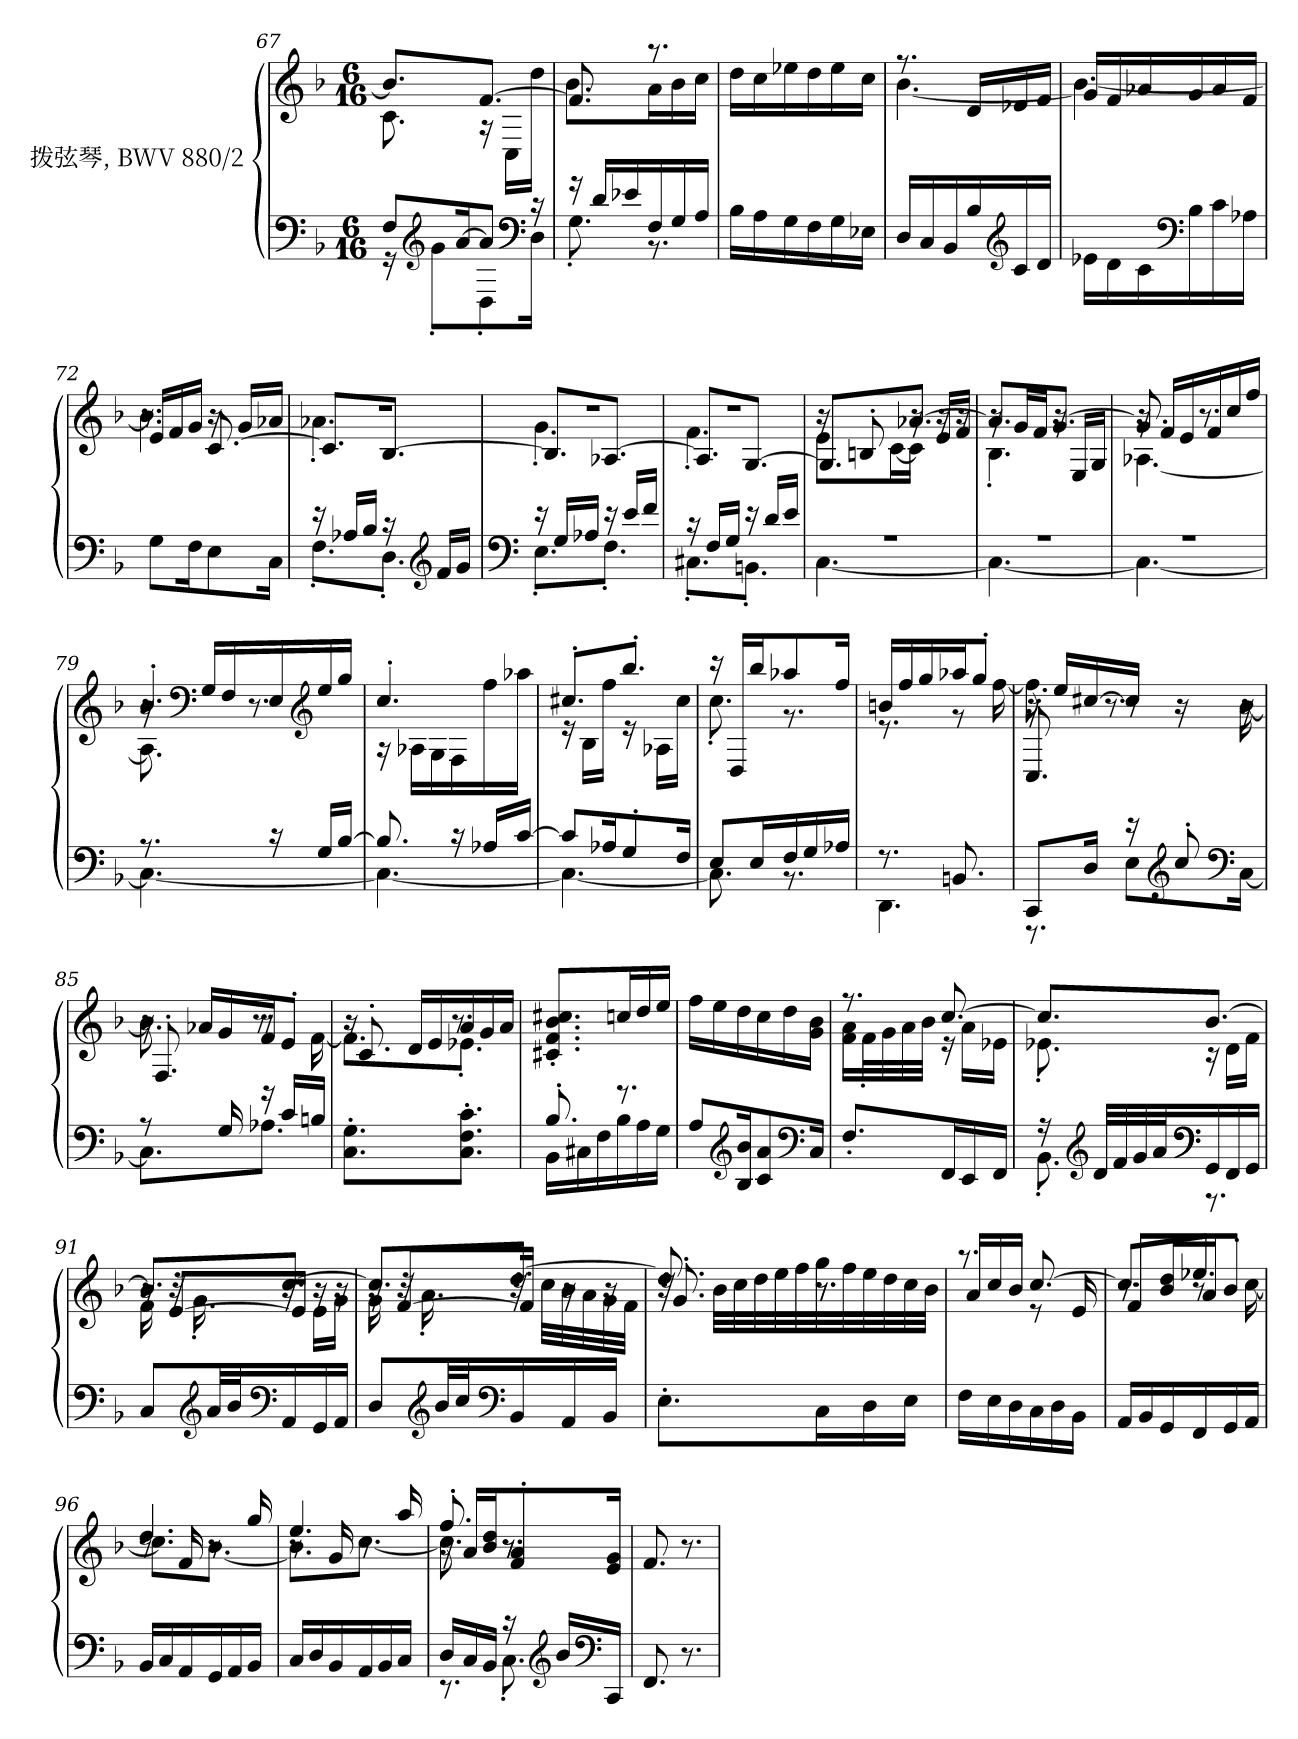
**kern	**kern
*part1	*part1
*staff2	*staff1
*I"拨弦琴, BWV 880/2	*
!!LO:LB:g=z
*clefF4	*clefG2
*k[b-]	*k[b-]
*M6/16	*M6/16
=67	=67
*^	*^
8F/L	16r	8.b-/L]	8.c\
*clefG2	*	*	*
.	8g'\L	.	.
[16a/K	.	.	.
8a/J]	8D'\	[8.f/J	16r
.	.	.	16C\LL
*clefF4	*	*	*
16r	16D\Jk	.	16dd\JJ
=68	=68	=68	=68
16r	8.G'\	8.f/]	8.b-\L
16d/LL	.	.	.
16e-X/	.	.	.
16F/	8.r	8.r	16a\L
16G/	.	.	16b-\
16A/JJ	.	.	16cc\JJ
*v	*v	*	*
*	*v	*v
=69	=69
16B-\LL	16dd\LL
16A\	16cc\
16G\	16ee-X\
16F\	16dd\
16G\	16ee-\
16E-X\JJ	16cc\JJ
=70	=70
*	*^
16D/LL	8.r	[4.b-\
16C/	.	.
16BB-/	.	.
16B-/	16d/LL	.
*clefG2	*	*
16c/	16e-X/	.
16d/JJ	16f/JJ	.
!!LO:LB:g=z	!!
=71	=71	=71
16e-X\LL	16g/LL	4.b-\_
16d\	16f/	.
16c\	16a-X/	.
*clefF4	*	*
16B-\	16g/	.
16c\	16a-/	.
16A-X\JJ	16f/JJ	.
=72	=72	=72
*	*	*^
8G\L	16e/LL	4.b-\]	8.r
.	16f/	.	.
16F\K	16g/JJ	.	.
8E\	16r	.	[8.c/
.	16g/LL	.	.
16C\Jk	16a-X/JJ	.	.
=73	=73	=73	=73
*^	*	*	*
16r	8.F'\L	4.r	4.a-X'\	8.c/L]
16A-X/LL	.	.	.	.
16B-/JJ	.	.	.	.
16r	8.D'\J	.	.	[8.B-/J
*clefG2	*	*	*	*
16f/LL	.	.	.	.
16g/JJ	.	.	.	.
=74	=74	=74	=74	=74
*clefF4	*	*	*	*
16r	8.E'\L	4.r	4.g'\	8.B-/L]
16G/LL	.	.	.	.
16A-X/JJ	.	.	.	.
16r	8.F'\J	.	.	[8.A-X/J
16e/LL	.	.	.	.
16f/JJ	.	.	.	.
!!LO:LB:g=z	!!	!!
=75	=75	=75	=75	=75
16r	8.C#X'\L	4.r	4.f'\	8.A-/L]
16F/LL	.	.	.	.
16G/JJ	.	.	.	.
16r	8.BBn'\J	.	.	[8.G/J
16d/LL	.	.	.	.
16e/JJ	.	.	.	.
=76	=76	=76	=76	=76
4.r	[4.C\	16r	8e\L	8.G/L]
.	.	8Bn'/	.	.
.	.	.	[16c\L	.
.	.	16r	16c\JJ]	[8.a-X/J
.	.	16e/LL	16r	.
.	.	16f/JJ	16r	.
=77	=77	=77	=77	=77
4.r	4.C\_	16r	4.B-'\	8.a-/L]
.	.	16g/LL	.	.
.	.	16f/JJ	.	.
.	.	16r	.	[8.g/J
.	.	16E/LL	.	.
.	.	16G/JJ	.	.
=78	=78	=78	=78	=78
4.r	4.C\_	16r	[4.A-X\	8.g/]
.	.	16f/LL	.	.
.	.	16e/	.	.
.	.	16f/	.	8.r
.	.	16cc/	.	.
.	.	16ff/JJ	.	.
!!LO:LB:g=z	!!	!!
=79	=79	=79	=79	=79
8.r	4.C\_	16r	8.A-\]	4.b-'/
*	*	*clefF4	*	*
.	.	16G/LL	.	.
.	.	16F/	.	.
16r	.	16E/	8.r	.
*	*	*clefG2	*	*
16G/LL	.	16ee/	.	.
[16B-/JJ	.	16gg/JJ	.	.
*	*	*	*v	*v
=80	=80	=80	=80
8.B-/]	4.C\_	4.cc'/	16r
.	.	.	16A-X\LL
.	.	.	16G\
16r	.	.	16F\
16A-X/LL	.	.	16ff\
[16c/JJ	.	.	16aa-X\JJ
=81	=81	=81	=81
8c/L]	4.C\_	8.cc#X'/L	16r
.	.	.	16B-\LL
16A-X/K	.	.	16ff\JJ
8G'/	.	8.bb-'/J	16r
.	.	.	16A-X\LL
16F/Jk	.	.	16cc#\JJ
=82	=82	=82	=82
8E/L	8.C\]	16r	8.cc'\
.	.	16D/LL	.
16E/L	.	16bb-/J	.
16F/	8.r	8aa-X/	8.r
16G/	.	.	.
16A-X/JJ	.	16ff/Jk	.
!!LO:PB:g=z	!!
=83	=83	=83	=83
8.r	4.DD\	16bn/LL	8.r
.	.	16ff/	.
.	.	16gg/	.
8.BBn/	.	16aa-X/J	8r
.	.	8gg'/J	.
.	.	.	[16ff\
=84	=84	=84	=84
*	*	*	*^
8CC/L	8.r	16r	8.ff\]	8.C'/
.	.	16ee/LL	.	.
16D/Jk	.	[16cc#X/	.	.
16r	8E\L	16cc#/JJ]	8r	8.r
*clefG2	*	*	*	*
8cc'/	.	16r	.	.
*clefF4	*	*	*	*
.	[16C\Jk	16r	[16b-\	.
=85	=85	=85	=85	=85
8r	8.C\L]	16r	8.b-\]	8.F'/
.	.	16a-X/LL	.	.
16G/	.	16g/	.	.
16r	8.A-X\J	16f/J	8r	8.r
16c/LL	.	8e'/J	.	.
16Bn/JJ	.	.	[16f\	.
*v	*v	*	*	*
=86	=86	=86	=86
8.C\' 8.G\'L	16r	8.f\L]	8.c'/
.	16d/LL	.	.
.	16e/	.	.
8.C\' 8.F\' 8.c\'J	16a/	8.e-X'\J	8.r
.	16g/	.	.
.	16a/JJ	.	.
*	*v	*v	*v
!!LO:LB:g=z
=87	=87
*^	*
8.B-'/	16BB-\LL	8.c#X/' 8.f/' 8.b-/' 8.cc#X/'L
.	16C#X\	.
.	16F\	.
8.r	16B-\	16ccn/L
.	16A\	16dd/
.	16G\JJ	16ee/JJ
*v	*v	*
=88	=88
8A/L	16ff\LL
.	16ee\
*clefG2	*
16B-/ 16b-/K	16dd\
8c/ 8a/	16cc\
.	16dd\
*clefF4	*
16C/Jk	16g\ 16b-\JJ
=89	=89
*	*^
8.F'/L	8.r	16f\ 16a\LL
.	.	32f'\L
.	.	32g\
.	.	32a\
.	.	32b-\JJJ
16FF/L	[8.cc/	16r
16EE/	.	16a\LL
16FF/JJ	.	16e-X\JJ
=90	=90	=90
*^	*	*
16r	8.BB-'\	8.cc/L]	8.e-X'\
*clefG2	*	*	*
32d/LLL	.	.	.
32f/	.	.	.
32g/	.	.	.
32a/J	.	.	.
*clefF4	*	*	*
16GG/	8.r	[8.b-/J	16r
16FF/	.	.	16d\LL
16GG/JJ	.	.	16f\JJ
*v	*v	*	*
!!LO:LB:g=z
=91	=91	=91
*	*	*^
8C/L	8.b-/L]	16f\	16r
.	.	32r	[8e/L
.	.	16.g'\	.
*clefG2	*	*	*
32a/LL	.	.	.
32b-/J	.	.	.
*clefF4	*	*	*
16AA/	[8.cc/J	16r	16e/Jk]
16GG/	.	16e\LL	16r
16AA/JJ	.	16g\JJ	16r
=92	=92	=92	=92
8D/L	8.cc/L]	16g\	16r
.	.	32r	[8f/L
.	.	16.a'\	.
*clefG2	*	*	*
32b-/LL	.	.	.
32cc/J	.	.	.
*clefF4	*	*	*
16BB-/	[8.dd/J	32r	16f/Jk]
.	.	32cc\LLL	.
16AA/	.	32b-\	16r
.	.	32a\	.
16BB-/JJ	.	32g\	16r
.	.	32f\JJJ	.
=93	=93	=93	=93
8.E'\L	8.dd/]	32r	8.g'/
.	.	32b-\LLL	.
.	.	32cc\	.
.	.	32dd\	.
.	.	32ee\	.
.	.	32ff\	.
16C\L	8.r	32gg\	8.r
.	.	32ff\	.
16D\	.	32ee\	.
.	.	32dd\	.
16E\JJ	.	32cc\	.
.	.	32b-\JJJ	.
*	*	*v	*v
!!LO:LB:g=z
=94	=94	=94
16F\LL	8.r	16a/LL
16E\	.	16cc/
16D\	.	16b-/JJ
16C\	[8.cc/	8r
16D\	.	.
16BB-\JJ	.	16e/
=95	=95	=95
*	*	*^
16AA/LL	8.cc/L]	8.r	8f/L
16BB-/	.	.	.
16GG/	.	.	16b-/ 16dd/L
16FF/	8.ee-X/J	8r	16a/J
16GG/	.	.	8b-'/J
16AA/JJ	.	[16cc\	.
=96	=96	=96	=96
16BB-/LL	4.dd/	8.cc\L]	8r
16C/	.	.	.
16AA/	.	.	16f/
16GG/	.	[8.b-\J	8r
16AA/	.	.	.
16BB-/JJ	.	.	16gg/
=97	=97	=97	=97
16C/LL	4.ee/	8.b-\L]	8r
16D/	.	.	.
16BB-/	.	.	16g/
16AA/	.	[8.cc\J	8r
16BB-/	.	.	.
16C/JJ	.	.	16aa/
=98	=98	=98	=98
*^	*	*	*
16D/LL	8.r	8.ff'/	8.cc\]	16r
16C/	.	.	.	16a/LL
16BB-/JJ	.	.	.	16b-/ 16dd/J
16r	8.C'\	8.r	8.r	8f/' 8a/'
*clefG2	*	*	*	*
16b-/LL	.	.	.	.
*clefF4	*	*	*	*
16CC/JJ	.	.	.	16e/ 16g/Jk
*v	*v	*	*	*
*	*v	*v	*v
!!LO:LB:g=z
=99	=99
*	*MM38
8.FF/	8.f/
8.r	8.r
=	=
*-	*-
